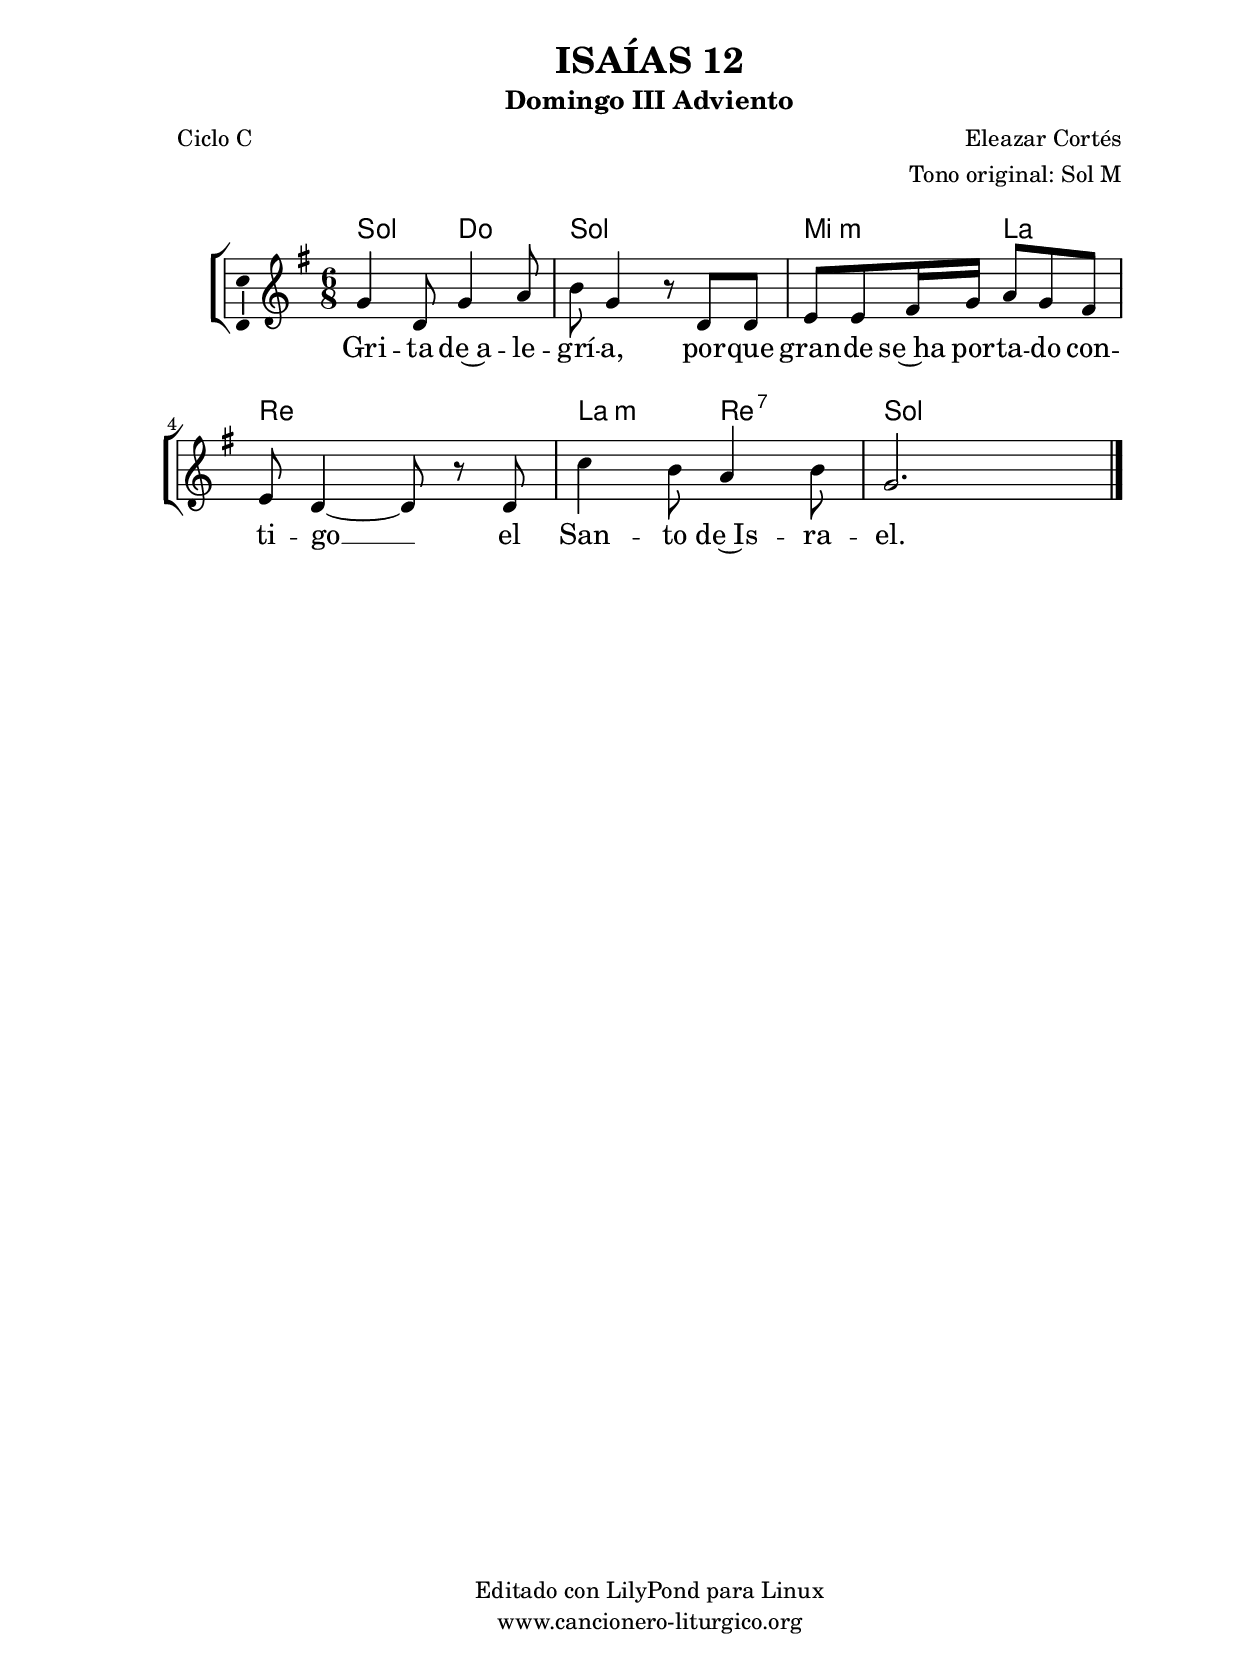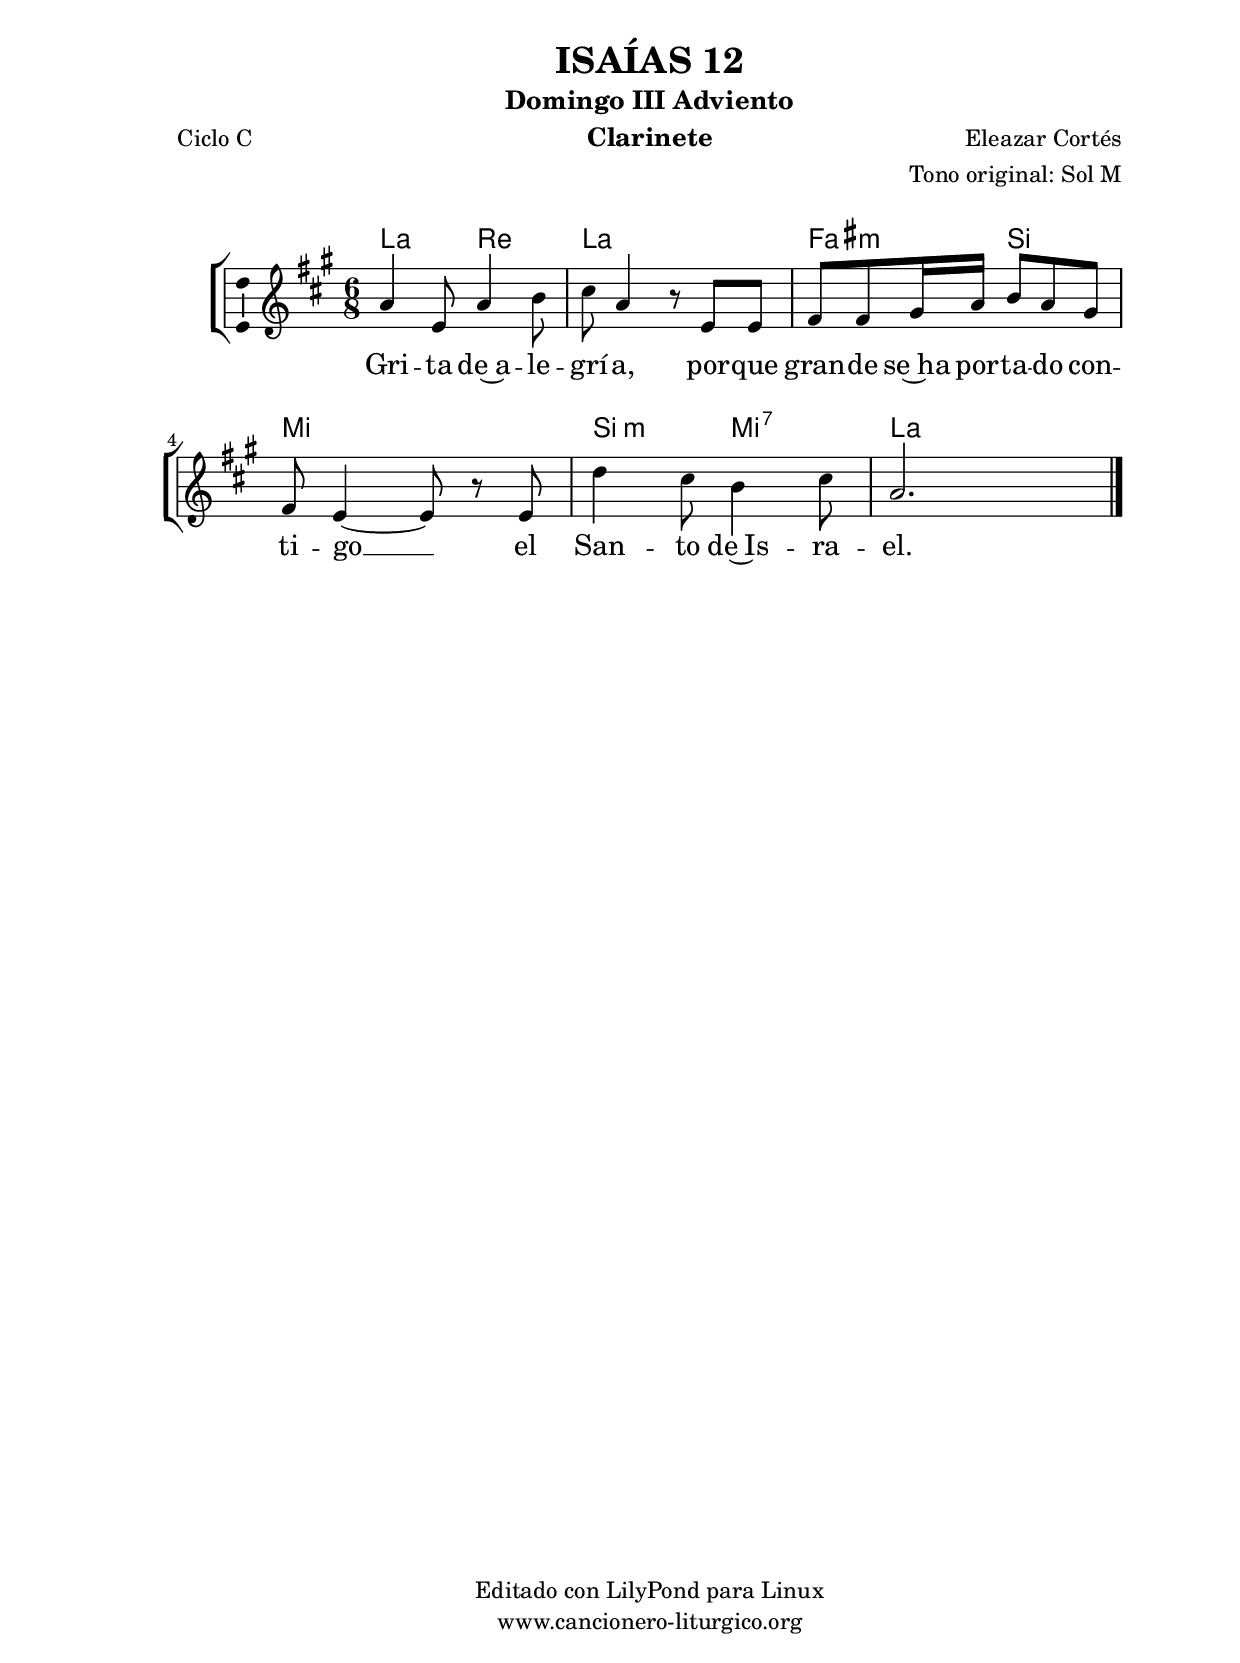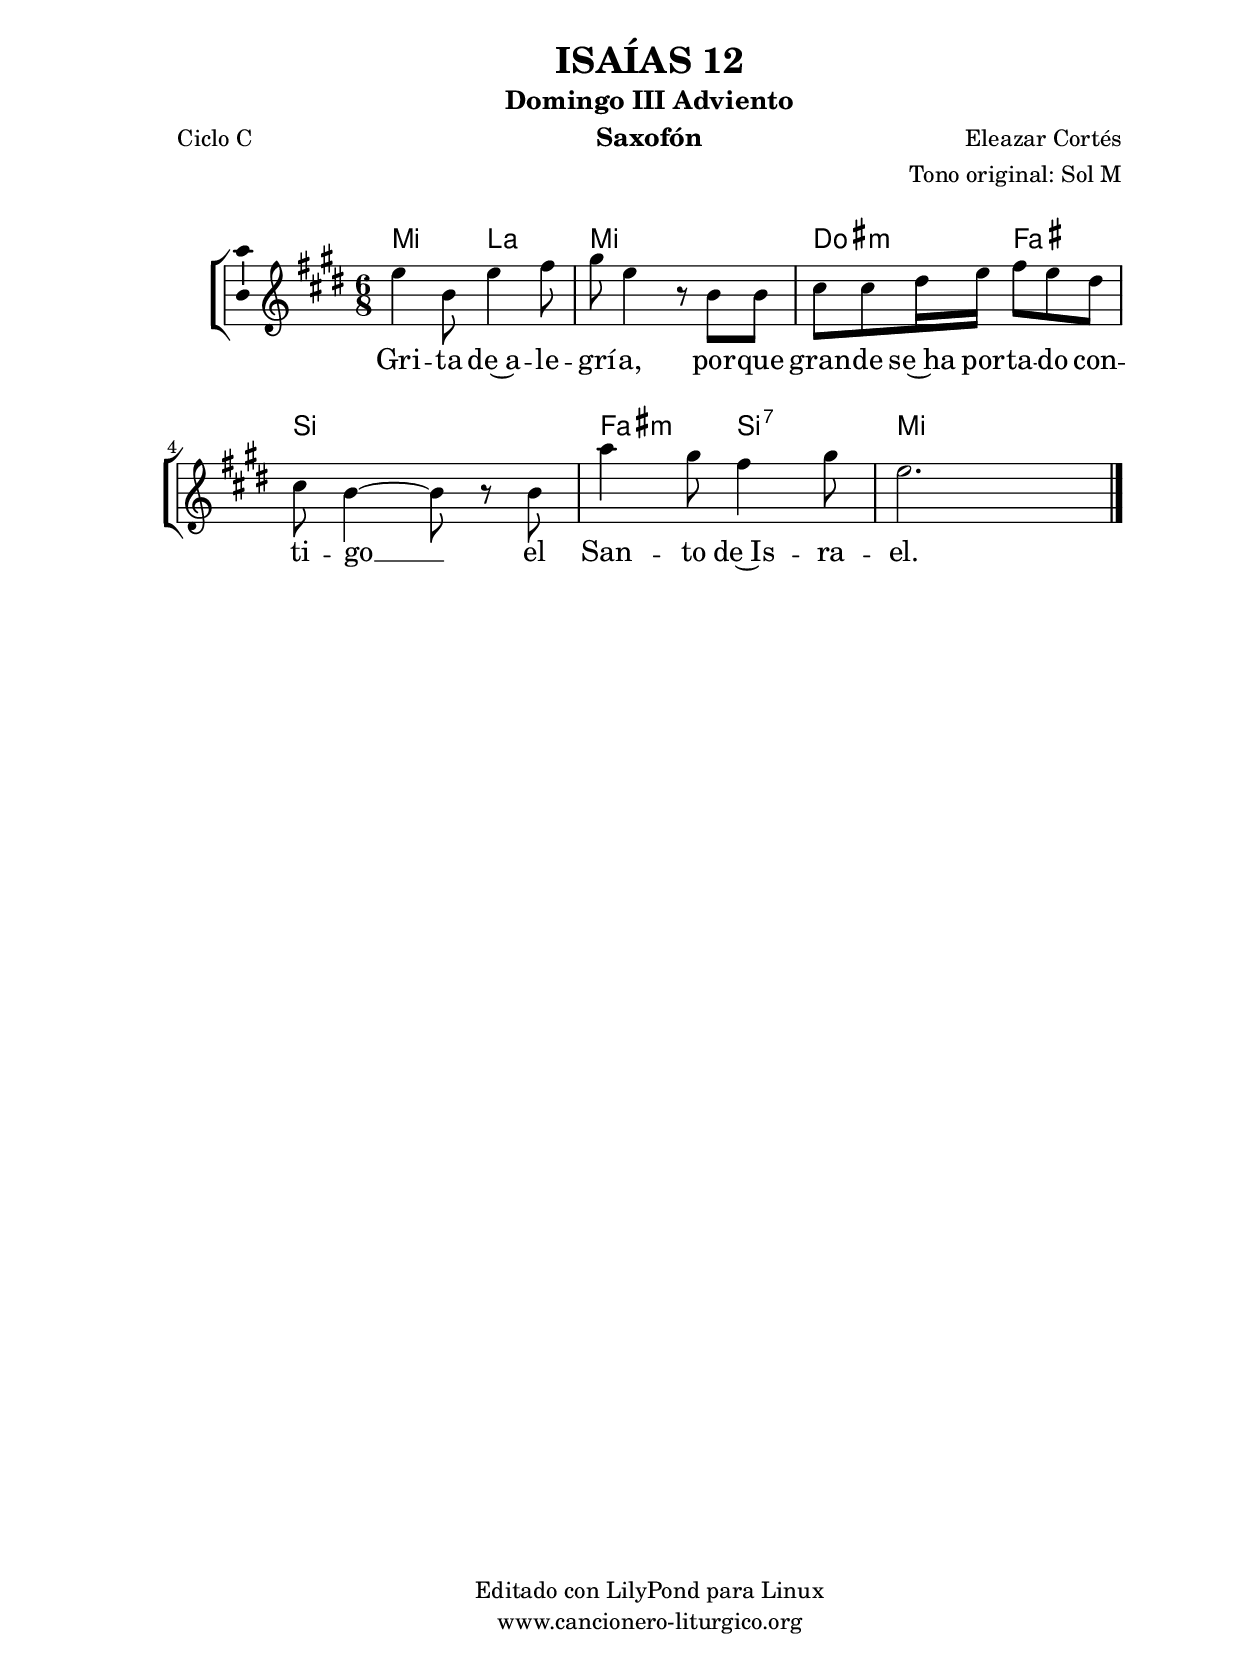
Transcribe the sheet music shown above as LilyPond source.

%
%para convertir .midi en .wav:
%timidity filename.midi -Ow -o finename.wav
%
%
%Para convertir de .wav a .mp3:
%lame -h -m j filename.wav
%
%
%para escuchar el midi:
%timidity nombrefichero.midi
%


%versión de lilypond para la que se ha escrito esta partitura:
\version "2.16.0"

	%Tamaño papel
	#(set-default-paper-size "a4")
	%Tamaño partitura
	#(set-global-staff-size 20)
	%No responde al pulsar sobre una nota
	#(ly:set-option 'point-and-click #f)

%parámetros del encabezamiento:
\header {
	title = "ISAÍAS 12"
	subtitle = "Domingo III Adviento"
	composer = "Eleazar Cortés"
	poet = "Ciclo C"
	meter = ""
	arranger = "Tono original: Sol M"
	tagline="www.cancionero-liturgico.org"
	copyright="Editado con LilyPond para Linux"
	tiempo = "Adviento"
	usos = "Salmo"
	letra = "Grita de alegría, porque grande se ha portado contigo el Santo de Israel."
	}

%parámetros asociados al papel:
\paper  {
	oddHeaderMarkup = \markup {\fill-line { \on-the-fly #not-first-page \fromproperty #'header:title \on-the-fly #not-first-page \fromproperty #'header:composer }}
	evenHeaderMarkup = \markup {\fill-line { \fromproperty #'header:composer \fromproperty #'header:title }}
	#(set-paper-size "a4")
	print-page-number = ##f
	first-page-number = 1
	print-first-page-number = ##f
%	head-separation = 3.0 \cm
	top-margin = 2.0 \cm
	bottom-margin = 0.5\cm
%%%	bottom-margin = -1.0\cm
	left-margin = 3.0 \cm
	line-width = 16.0 \cm 
	indent = 8\mm
	interscoreline = 2.\mm
	between-system-space = 15\mm
%	para que las partituras no llenen la hoja:
	ragged-bottom = ##t
%	idem para la última hoja:
	ragged-last-bottom = ##f
%	para que las partituras llenen el ancho del papel:
	ragged-last = ##f
	after-title-space = 2.5 \cm
%page-count=1
%system-count=8

	%Flexible Vertical Spacing
%	markup-markup-spacing =
%	#'((basic-distance . 15) (minimum-distance . 15) (padding . 3))
	markup-system-spacing =
	#'((basic-distance . 15) (minimum-distance . 15) (padding . 3))
	system-system-spacing =
	#'((basic-distance . 15) (minimum-distance . 15) (padding . 3))
	score-system-spacing =
	#'((basic-distance . 15) (minimum-distance . 15) (padding . 5))
%	top-system-spacing = % header
%	#'((basic-distance . 8) (minimum-distance . 0) (padding . 3))
%	top-markup-spacing =
%	#'((basic-distance . 20) (minimum-distance . 20) (padding . 3))
	last-bottom-spacing = % footer
	#'((basic-distance . 5) (minimum-distance . 5) (padding . 3))
%	score-markup-spacing =
%	#'((basic-distance . 16) (minimum-distance . 13) (padding . 3))

	}


%parámetros que afectan a toda la partitura:
global =  {
	%clave de sol (G):
	\clef G
	%armadura:
%	\transpose e f
	\key g \major
	\tempo 4.=65
	\set Score.tempoHideNote = ##t
	}


acordes = {
	\italianChords
	\chordmode {
%	\transpose e f
{
g4. c g g e:m a d d a:m d:7 g s
	}
	}
}


melodia = 
%	\transpose e f
{
	\relative c''{
	\time 6/8

g4 d8 g4 a8
b8 g4 r8 d8 d
e8 e fis16 g a8 g fis
e8 d4~d8 r8 d8
c'4 b8 a4 b8
g2.

	\bar "|."
	}
	}


texto = \lyricmode {
Gri -- ta de~a -- le -- grí -- a, por -- que gran -- de se~ha por -- ta -- do con -- ti -- go __ el San -- to de~Is -- ra -- el.
	}


acordesStaff = \context ChordNames = acordesStaff <<
	\set chordChanges = ##t
	\acordes
	>>


vozStaff = \context Voice = vozStaff
\with {\consists "Ambitus_engraver"}
<<
%	\set Staff.instrumentName = ""
%	\set Staff.shortInstrumentName = ""
%	\set Staff.midiInstrument = #"clarinet"
%	\set Staff.midiInstrument = #"cello"
%	\set Staff.midiInstrument = #"flute"
	\set Staff.midiInstrument = #"electric guitar (jazz)"
%	\set Staff.midiInstrument = #"english horn"
%	\set Staff.midiInstrument = #"violin"
%	\set Staff.midiInstrument = #"glockenspiel"
	\set Staff.midiMinimumVolume = #0.7
	\set Staff.midiMaximumVolume = #0.9
	\global
	\melodia
	>>


textoStaff = \context Lyrics = textoStaff <<
	\lyricsto vozStaff \texto
	>>

\book {
	\score {
		\context ChoirStaff {
			\override StaffGroup.SystemStartBracket #'collapse-height = #1
			\override Score.SystemStartBar #'collapse-height = #1
			<<
			\acordesStaff
			\vozStaff
			\textoStaff
			>>
			}
		\layout {
	    		\context {
				\Lyrics
				\override LyricText #'font-size = #2
				}
	   		 \context {
				\Score
				%fontSize = #3
				\override StaffSymbol #'staff-space = #(magstep +3)
				%\override Beam #'thickness = #0.55
				%\override SpacingSpanner #'spacing-increment = #1.0
				%\override Slur #'height-limit = #1.5
				}
			}
		}
	\score {
		\unfoldRepeats
		\context ChoirStaff {
			<<
			\acordesStaff
			\vozStaff
			>>
			}
		\midi {
	  		\context {
	  			\Score
				tempoWholesPerMinute = #(ly:make-moment 70 4)
				}
			}
		}
	}

%Partitura para clarinete
#(define output-suffix "C")
\book {
	\header{
		instrument = "Clarinete"
		}
	\score {
		\context ChoirStaff {
			\override StaffGroup.SystemStartBracket #'collapse-height = #1
			\override Score.SystemStartBar #'collapse-height = #1
\transpose c d
			<<
			\acordesStaff
			\vozStaff
			\textoStaff
			>>
			}
		\layout {
	    		\context {
				\Lyrics
				\override LyricText #'font-size = #2
				}
	   		 \context {
				\Score
				%fontSize = #3
				\override StaffSymbol #'staff-space = #(magstep +3)
				%\override Beam #'thickness = #0.55
				%\override SpacingSpanner #'spacing-increment = #1.0
				%\override Slur #'height-limit = #1.5
				}
			}
		}
	}

%Partitura para saxofón
#(define output-suffix "S")
\book {
	\header{
		instrument = "Saxofón"
		}
	\score {
		\context ChoirStaff {
			\override StaffGroup.SystemStartBracket #'collapse-height = #1
			\override Score.SystemStartBar #'collapse-height = #1
\transpose c a
			<<
			\acordesStaff
			\vozStaff
			\textoStaff
			>>
			}
		\layout {
	    		\context {
				\Lyrics
				\override LyricText #'font-size = #2
				}
	   		 \context {
				\Score
				%fontSize = #3
				\override StaffSymbol #'staff-space = #(magstep +3)
				%\override Beam #'thickness = #0.55
				%\override SpacingSpanner #'spacing-increment = #1.0
				%\override Slur #'height-limit = #1.5
				}
			}
		}
	}

